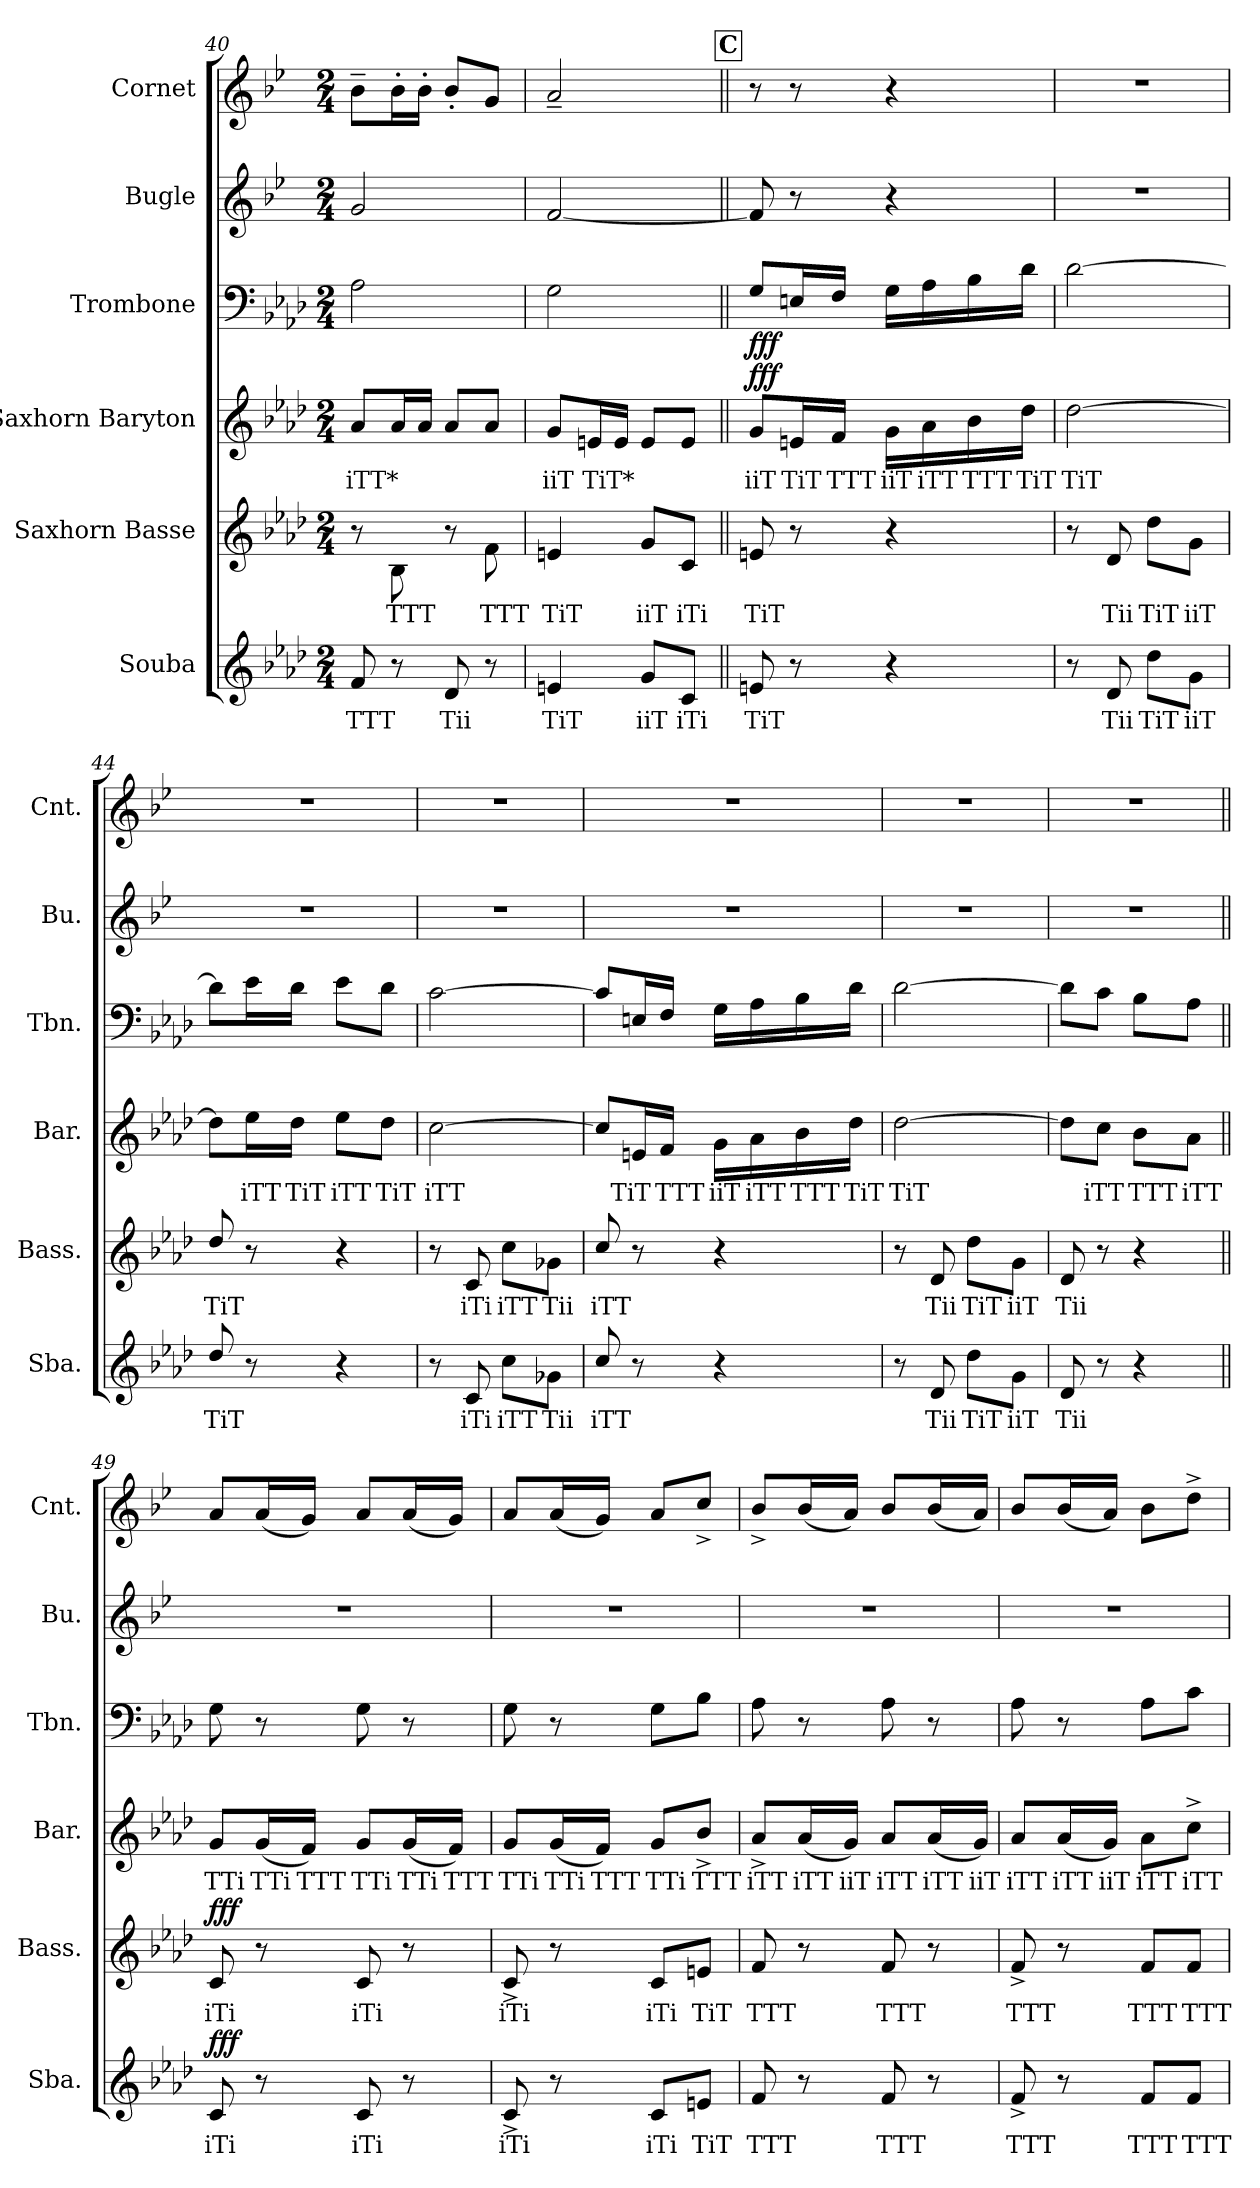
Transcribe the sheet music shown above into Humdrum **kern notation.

**kern	**text	**dynam	**kern	**text	**dynam	**kern	**text	**dynam	**kern	**dynam	**kern	**kern
*part6	*part6	*part6	*part5	*part5	*part5	*part4	*part4	*part4	*part3	*part3	*part2	*part1
*staff6	*staff6	*staff6	*staff5	*staff5	*staff5	*staff4	*staff4	*staff4	*staff3	*staff3	*staff2	*staff1
*I"Souba	*	*	*I"Saxhorn Basse	*	*	*I"Saxhorn Baryton	*	*	*I"Trombone	*	*I"Bugle	*I"Cornet
*I'Sba.	*	*	*I'Bass.	*	*	*I'Bar.	*	*	*I'Tbn.	*	*I'Bu.	*I'Cnt.
*clefG2	*	*	*clefG2	*	*	*clefG2	*	*	*clefF4	*	*clefG2	*clefG2
*ITrd15c26	*	*	*ITrd8c14	*	*	*ITrd8c14	*	*	*	*	*ITrd1c2	*ITrd1c2
*k[b-e-a-d-]	*	*	*k[b-e-a-d-]	*	*	*k[b-e-a-d-]	*	*	*k[b-e-a-d-]	*	*k[b-e-a-d-]	*k[b-e-a-d-]
*M2/4	*	*	*M2/4	*	*	*M2/4	*	*	*M2/4	*	*M2/4	*M2/4
=40	=40	=40	=40	=40	=40	=40	=40	=40	=40	=40	=40	=40
!	!LO:LY:b	!	!	!	!	!	!LO:LY:b	!	!	!	!	!
8FF/	TTT	.	8r	.	.	8A-/L	iTT*	.	2A-\	.	2f/	8a-~\L
!	!	!	!	!LO:LY:b	!	!	!	!	!	!	!	!
8r	.	.	8BB-\	TTT	.	16A-/L	.	.	.	.	.	16a-'\L
.	.	.	.	.	.	16A-/JJ	.	.	.	.	.	16a-'\JJ
!	!LO:LY:b	!	!	!	!	!	!	!	!	!	!	!
8DD-/	Tii	.	8r	.	.	8A-/L	.	.	.	.	.	8a-'/L
!	!	!	!	!LO:LY:b	!	!	!	!	!	!	!	!
8r	.	.	8F\	TTT	.	8A-/J	.	.	.	.	.	8f/J
=41	=41	=41	=41	=41	=41	=41	=41	=41	=41	=41	=41	=41
!	!LO:LY:b	!	!	!LO:LY:b	!	!	!LO:LY:b	!	!	!	!	!
4EEn/	TiT	.	4En/	TiT	.	8G/L	iiT	.	2G\	.	[2e-/	2g~/
!	!	!	!	!	!	!	!LO:LY:b	!	!	!	!	!
.	.	.	.	.	.	16En/L	TiT*	.	.	.	.	.
.	.	.	.	.	.	16E/JJ	.	.	.	.	.	.
!	!LO:LY:b	!	!	!LO:LY:b	!	!	!	!	!	!	!	!
8GG/L	iiT	.	8G/L	iiT	.	8E/L	.	.	.	.	.	.
!	!LO:LY:b	!	!	!LO:LY:b	!	!	!	!	!	!	!	!
8CC/J	iTi	.	8C/J	iTi	.	8E/J	.	.	.	.	.	.
!!LO:LB:g=z
!!LO:REH:place=s1:a:B:fs=14:t=C
=42||	=42||	=42||	=42||	=42||	=42||	=42||	=42||	=42||	=42||	=42||	=42||	=42||
!	!LO:LY:b	!	!	!LO:LY:b	!	!	!LO:LY:b	!LO:DY:b	!	!LO:DY:b	!	!
8EEn/	TiT	.	8En/	TiT	.	8G/L	iiT	fff	8G/L	fff	8e-/]	8r
!	!	!	!	!	!	!	!LO:LY:b	!	!	!	!	!
8r	.	.	8r	.	.	16En/L	TiT	.	16En/L	.	8r	8r
!	!	!	!	!	!	!	!LO:LY:b	!	!	!	!	!
.	.	.	.	.	.	16F/JJ	TTT	.	16F/JJ	.	.	.
!	!	!	!	!	!	!	!LO:LY:b	!	!	!	!	!
4r	.	.	4r	.	.	16G\LL	iiT	.	16G\LL	.	4r	4r
!	!	!	!	!	!	!	!LO:LY:b	!	!	!	!	!
.	.	.	.	.	.	16A-\	iTT	.	16A-\	.	.	.
!	!	!	!	!	!	!	!LO:LY:b	!	!	!	!	!
.	.	.	.	.	.	16B-\	TTT	.	16B-\	.	.	.
!	!	!	!	!	!	!	!LO:LY:b	!	!	!	!	!
.	.	.	.	.	.	16d-\JJ	TiT	.	16d-\JJ	.	.	.
=43	=43	=43	=43	=43	=43	=43	=43	=43	=43	=43	=43	=43
!	!	!	!	!	!	!	!LO:LY:b	!	!	!	!	!
8r	.	.	8r	.	.	[2d-\	TiT	.	[2d-\	.	2r	2r
!	!LO:LY:b	!	!	!LO:LY:b	!	!	!	!	!	!	!	!
8DD-/	Tii	.	8D-/	Tii	.	.	.	.	.	.	.	.
!	!LO:LY:b	!	!	!LO:LY:b	!	!	!	!	!	!	!	!
8D-\L	TiT	.	8d-\L	TiT	.	.	.	.	.	.	.	.
!	!LO:LY:b	!	!	!LO:LY:b	!	!	!	!	!	!	!	!
8GG\J	iiT	.	8G\J	iiT	.	.	.	.	.	.	.	.
=44	=44	=44	=44	=44	=44	=44	=44	=44	=44	=44	=44	=44
!	!LO:LY:b	!	!	!LO:LY:b	!	!	!	!	!	!	!	!
8D-/	TiT	.	8d-/	TiT	.	8d-\L]	.	.	8d-\L]	.	2r	2r
!	!	!	!	!	!	!	!LO:LY:b	!	!	!	!	!
8r	.	.	8r	.	.	16e-\L	iTT	.	16e-\L	.	.	.
!	!	!	!	!	!	!	!LO:LY:b	!	!	!	!	!
.	.	.	.	.	.	16d-\JJ	TiT	.	16d-\JJ	.	.	.
!	!	!	!	!	!	!	!LO:LY:b	!	!	!	!	!
4r	.	.	4r	.	.	8e-\L	iTT	.	8e-\L	.	.	.
!	!	!	!	!	!	!	!LO:LY:b	!	!	!	!	!
.	.	.	.	.	.	8d-\J	TiT	.	8d-\J	.	.	.
!!LO:PB:g=z
=45	=45	=45	=45	=45	=45	=45	=45	=45	=45	=45	=45	=45
!	!	!	!	!	!	!	!LO:LY:b	!	!	!	!	!
8r	.	.	8r	.	.	[2c\	iTT	.	[2c\	.	2r	2r
!	!LO:LY:b	!	!	!LO:LY:b	!	!	!	!	!	!	!	!
8CC/	iTi	.	8C/	iTi	.	.	.	.	.	.	.	.
!	!LO:LY:b	!	!	!LO:LY:b	!	!	!	!	!	!	!	!
8C\L	iTT	.	8c\L	iTT	.	.	.	.	.	.	.	.
!	!LO:LY:b	!	!	!LO:LY:b	!	!	!	!	!	!	!	!
8GG-X\J	Tii	.	8G-X\J	Tii	.	.	.	.	.	.	.	.
=46	=46	=46	=46	=46	=46	=46	=46	=46	=46	=46	=46	=46
!	!LO:LY:b	!	!	!LO:LY:b	!	!	!	!	!	!	!	!
8C/	iTT	.	8c/	iTT	.	8c/L]	.	.	8c/L]	.	2r	2r
!	!	!	!	!	!	!	!LO:LY:b	!	!	!	!	!
8r	.	.	8r	.	.	16En/L	TiT	.	16En/L	.	.	.
!	!	!	!	!	!	!	!LO:LY:b	!	!	!	!	!
.	.	.	.	.	.	16F/JJ	TTT	.	16F/JJ	.	.	.
!	!	!	!	!	!	!	!LO:LY:b	!	!	!	!	!
4r	.	.	4r	.	.	16G\LL	iiT	.	16G\LL	.	.	.
!	!	!	!	!	!	!	!LO:LY:b	!	!	!	!	!
.	.	.	.	.	.	16A-\	iTT	.	16A-\	.	.	.
!	!	!	!	!	!	!	!LO:LY:b	!	!	!	!	!
.	.	.	.	.	.	16B-\	TTT	.	16B-\	.	.	.
!	!	!	!	!	!	!	!LO:LY:b	!	!	!	!	!
.	.	.	.	.	.	16d-\JJ	TiT	.	16d-\JJ	.	.	.
=47	=47	=47	=47	=47	=47	=47	=47	=47	=47	=47	=47	=47
!	!	!	!	!	!	!	!LO:LY:b	!	!	!	!	!
8r	.	.	8r	.	.	[2d-\	TiT	.	[2d-\	.	2r	2r
!	!LO:LY:b	!	!	!LO:LY:b	!	!	!	!	!	!	!	!
8DD-/	Tii	.	8D-/	Tii	.	.	.	.	.	.	.	.
!	!LO:LY:b	!	!	!LO:LY:b	!	!	!	!	!	!	!	!
8D-\L	TiT	.	8d-\L	TiT	.	.	.	.	.	.	.	.
!	!LO:LY:b	!	!	!LO:LY:b	!	!	!	!	!	!	!	!
8GG\J	iiT	.	8G\J	iiT	.	.	.	.	.	.	.	.
!!LO:LB:g=z
=48	=48	=48	=48	=48	=48	=48	=48	=48	=48	=48	=48	=48
!	!LO:LY:b	!	!	!LO:LY:b	!	!	!	!	!	!	!	!
8DD-/	Tii	.	8D-/	Tii	.	8d-\L]	.	.	8d-\L]	.	2r	2r
!	!	!	!	!	!	!	!LO:LY:b	!	!	!	!	!
8r	.	.	8r	.	.	8c\J	iTT	.	8c\J	.	.	.
!	!	!	!	!	!	!	!LO:LY:b	!	!	!	!	!
4r	.	.	4r	.	.	8B-\L	TTT	.	8B-\L	.	.	.
!	!	!	!	!	!	!	!LO:LY:b	!	!	!	!	!
.	.	.	.	.	.	8A-\J	iTT	.	8A-\J	.	.	.
=49||	=49||	=49||	=49||	=49||	=49||	=49||	=49||	=49||	=49||	=49||	=49||	=49||
!!LO:REH:place=s1:a:B:fs=14:t=D
*	*	*	*	*	*	*	*	*	*	*	*	*MM100
!	!LO:LY:b	!LO:DY:b	!	!LO:LY:b	!LO:DY:b	!	!LO:LY:b	!	!	!	!	!
8CC/	iTi	fff	8C/	iTi	fff	8G/L	TTi	.	8G\	.	2r	8g/L
!	!	!	!	!	!	!	!LO:LY:b	!	!	!	!	!
8r	.	.	8r	.	.	(<16G/L	TTi	.	8r	.	.	(<16g/L
!	!	!	!	!	!	!	!LO:LY:b	!	!	!	!	!
.	.	.	.	.	.	16F/JJ)	TTT	.	.	.	.	16f/JJ)
!	!LO:LY:b	!	!	!LO:LY:b	!	!	!LO:LY:b	!	!	!	!	!
8CC/	iTi	.	8C/	iTi	.	8G/L	TTi	.	8G\	.	.	8g/L
!	!	!	!	!	!	!	!LO:LY:b	!	!	!	!	!
8r	.	.	8r	.	.	(<16G/L	TTi	.	8r	.	.	(<16g/L
!	!	!	!	!	!	!	!LO:LY:b	!	!	!	!	!
.	.	.	.	.	.	16F/JJ)	TTT	.	.	.	.	16f/JJ)
=50	=50	=50	=50	=50	=50	=50	=50	=50	=50	=50	=50	=50
!	!LO:LY:b	!	!	!LO:LY:b	!	!	!LO:LY:b	!	!	!	!	!
8CC^/	iTi	.	8C^/	iTi	.	8G/L	TTi	.	8G\	.	2r	8g/L
!	!	!	!	!	!	!	!LO:LY:b	!	!	!	!	!
8r	.	.	8r	.	.	(<16G/L	TTi	.	8r	.	.	(<16g/L
!	!	!	!	!	!	!	!LO:LY:b	!	!	!	!	!
.	.	.	.	.	.	16F/JJ)	TTT	.	.	.	.	16f/JJ)
!	!LO:LY:b	!	!	!LO:LY:b	!	!	!LO:LY:b	!	!	!	!	!
8CC/L	iTi	.	8C/L	iTi	.	8G/L	TTi	.	8G\L	.	.	8g/L
!	!LO:LY:b	!	!	!LO:LY:b	!	!	!LO:LY:b	!	!	!	!	!
8EEn/J	TiT	.	8En/J	TiT	.	8B-^/J	TTT	.	8B-\J	.	.	8b-^/J
!!LO:PB:g=z
=51	=51	=51	=51	=51	=51	=51	=51	=51	=51	=51	=51	=51
!	!LO:LY:b	!	!	!LO:LY:b	!	!	!LO:LY:b	!	!	!	!	!
8FF/	TTT	.	8F/	TTT	.	8A-^/L	iTT	.	8A-\	.	2r	8a-^/L
!	!	!	!	!	!	!	!LO:LY:b	!	!	!	!	!
8r	.	.	8r	.	.	(<16A-/L	iTT	.	8r	.	.	(<16a-/L
!	!	!	!	!	!	!	!LO:LY:b	!	!	!	!	!
.	.	.	.	.	.	16G/JJ)	iiT	.	.	.	.	16g/JJ)
!	!LO:LY:b	!	!	!LO:LY:b	!	!	!LO:LY:b	!	!	!	!	!
8FF/	TTT	.	8F/	TTT	.	8A-/L	iTT	.	8A-\	.	.	8a-/L
!	!	!	!	!	!	!	!LO:LY:b	!	!	!	!	!
8r	.	.	8r	.	.	(<16A-/L	iTT	.	8r	.	.	(<16a-/L
!	!	!	!	!	!	!	!LO:LY:b	!	!	!	!	!
.	.	.	.	.	.	16G/JJ)	iiT	.	.	.	.	16g/JJ)
=52	=52	=52	=52	=52	=52	=52	=52	=52	=52	=52	=52	=52
!	!LO:LY:b	!	!	!LO:LY:b	!	!	!LO:LY:b	!	!	!	!	!
8FF^/	TTT	.	8F^/	TTT	.	8A-/L	iTT	.	8A-\	.	2r	8a-/L
!	!	!	!	!	!	!	!LO:LY:b	!	!	!	!	!
8r	.	.	8r	.	.	(<16A-/L	iTT	.	8r	.	.	(<16a-/L
!	!	!	!	!	!	!	!LO:LY:b	!	!	!	!	!
.	.	.	.	.	.	16G/JJ)	iiT	.	.	.	.	16g/JJ)
!	!LO:LY:b	!	!	!LO:LY:b	!	!	!LO:LY:b	!	!	!	!	!
8FF/L	TTT	.	8F/L	TTT	.	8A-\L	iTT	.	8A-\L	.	.	8a-\L
!	!LO:LY:b	!	!	!LO:LY:b	!	!	!LO:LY:b	!	!	!	!	!
8FF/J	TTT	.	8F/J	TTT	.	8c^\J	iTT	.	8c\J	.	.	8cc^\J
=	=	=	=	=	=	=	=	=	=	=	=	=
*-	*-	*-	*-	*-	*-	*-	*-	*-	*-	*-	*-	*-
